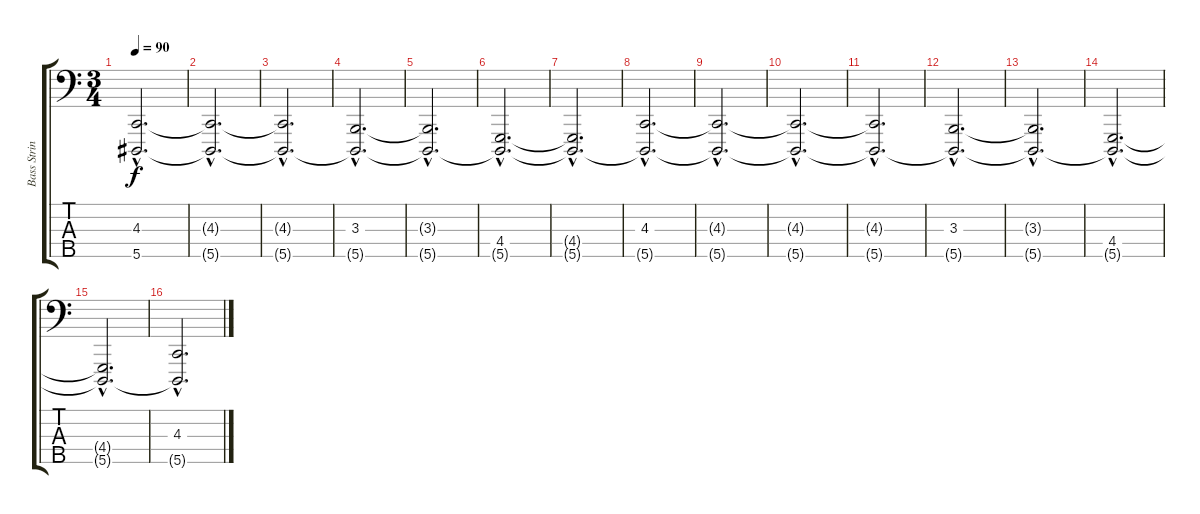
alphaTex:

\track ("Bass Strings" "Bass Strin") {instrument tremolostrings}
\staff {score tabs}
\tuning (Gb2 Db2 Ab1 Eb1 Bb0) {hide}
\ts (3 4)
\tempo 90
\clef f4
\ks c
(4.3{hac t} 5.5{hac t}).2{d dy f} |
(4.3{hac t} 5.5{hac t}).2{d} |
(4.3{hac t} 5.5{hac t}).2{d} |
(3.3{hac} 5.5{hac t}).2{d} |
(3.3{hac t} 5.5{hac t}).2{d} |
(4.4{hac} 5.5{hac t}).2{d} |
(4.4{hac t} 5.5{hac t}).2{d} |
(4.3{hac} 5.5{hac t}).2{d} |
(4.3{hac t} 5.5{hac t}).2{d} |
(4.3{hac t} 5.5{hac t}).2{d} |
(4.3{hac t} 5.5{hac t}).2{d} |
(3.3{hac} 5.5{hac t}).2{d} |
(3.3{hac t} 5.5{hac t}).2{d} |
(4.4{hac} 5.5{hac t}).2{d} |
(4.4{hac t} 5.5{hac t}).2{d} |
(4.3{hac} 5.5{hac t}).2{d}
